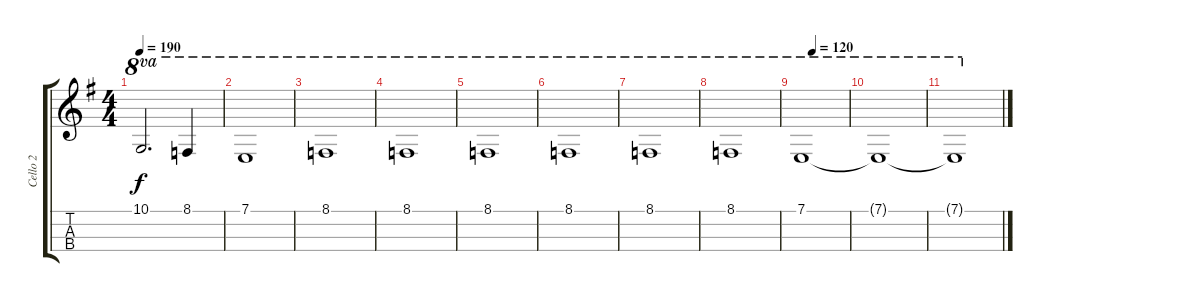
\track ("Cello 2" "Cello 2") {instrument cello}
\staff {score tabs}
\tuning (A3 D3 G2 C2) {hide}
\ts (4 4)
\tempo 190
\clef g2
\ks g
10.1.2{d ot 8va dy f} 8.1.4{ot 8va} |
7.1.1{ot 8va} |
8.1.1{ot 8va} |
8.1.1{ot 8va} |
8.1.1{ot 8va} |
8.1.1{ot 8va} |
8.1.1{ot 8va} |
8.1.1{ot 8va} |
\tempo (120 0.25)
7.1.1{ot 8va} |
7.1{t}.1{ot 8va} |
7.1{t}.1{ot 8va}
